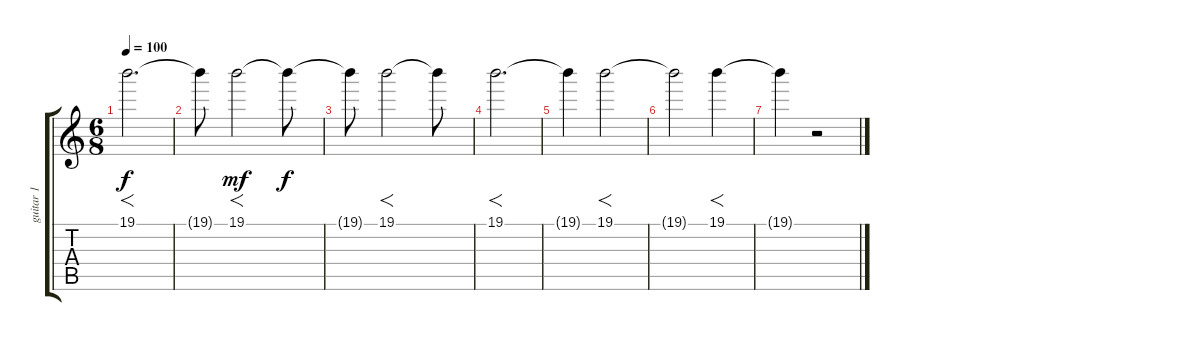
\track ("guitar 1" "guitar 1") {instrument overdrivenguitar}
\staff {score tabs}
\tuning (E4 B3 G3 D3 A2 E2) {hide}
\ts (6 8)
\tempo 100
\clef g2
\ks c
19.1.2{f d dy f} |
19.1{t}.8 19.1.2{f dy mf} 19.1{t}.8{dy f} |
19.1{t}.8 19.1.2{f} 19.1{t}.8 |
19.1.2{f d} |
19.1{t}.4 19.1.2{f} |
19.1{t}.2 19.1.4{f} |
19.1{t}.4 r.2
